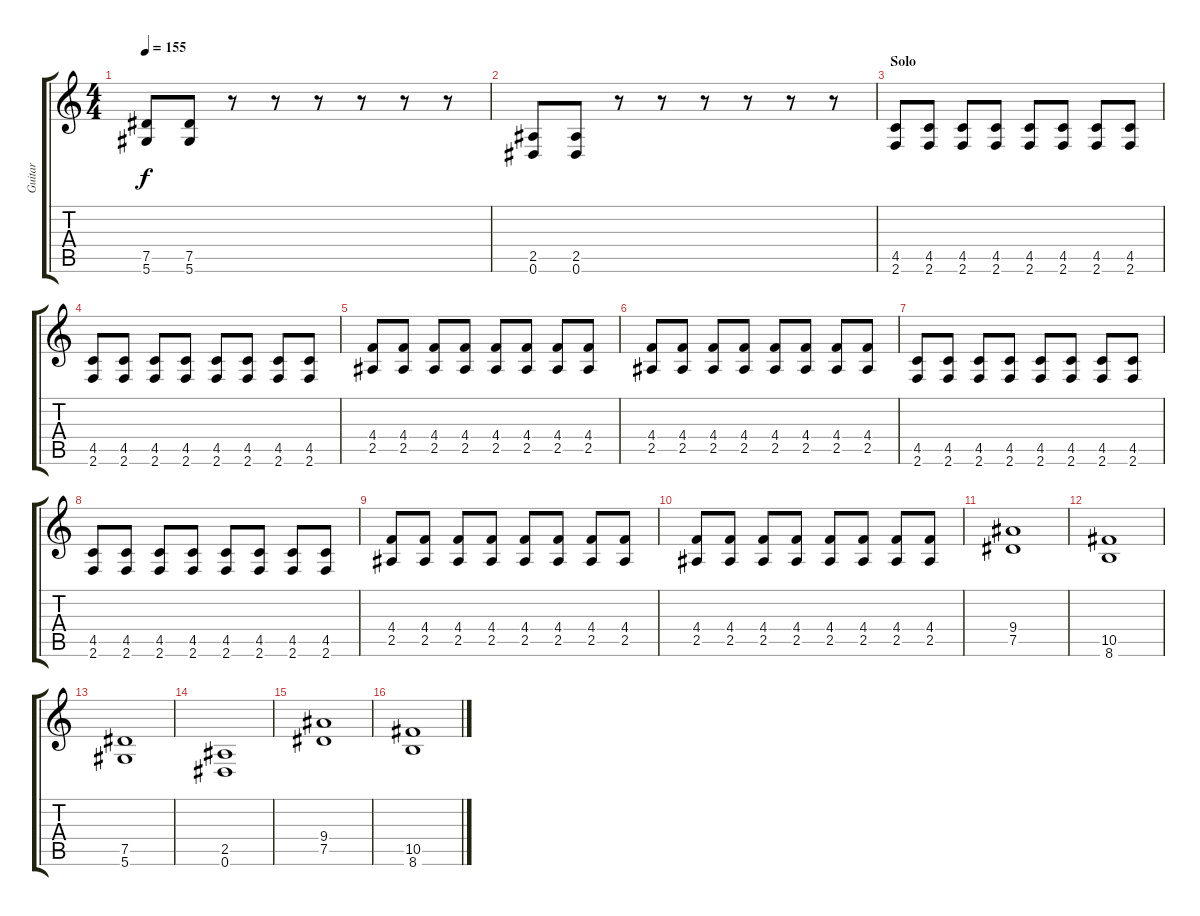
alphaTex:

\track ("Guitar" "Guitar") {instrument overdrivenguitar}
\staff {score tabs}
\tuning (Eb4 Bb3 Gb3 Db3 Ab2 Eb2) {hide}
\ts (4 4)
\tempo 155
\clef g2
\ks c
(7.5 5.6).8{dy f} (7.5 5.6).8 r.8 r.8 r.8 r.8 r.8 r.8 |
(2.5 0.6).8 (2.5 0.6).8 r.8 r.8 r.8 r.8 r.8 r.8 |
\section ("" "Solo")
(4.5 2.6).8 (4.5 2.6).8 (4.5 2.6).8 (4.5 2.6).8 (4.5 2.6).8 (4.5 2.6).8 (4.5 2.6).8 (4.5 2.6).8 |
(4.5 2.6).8 (4.5 2.6).8 (4.5 2.6).8 (4.5 2.6).8 (4.5 2.6).8 (4.5 2.6).8 (4.5 2.6).8 (4.5 2.6).8 |
(4.4 2.5).8 (4.4 2.5).8 (4.4 2.5).8 (4.4 2.5).8 (4.4 2.5).8 (4.4 2.5).8 (4.4 2.5).8 (4.4 2.5).8 |
(4.4 2.5).8 (4.4 2.5).8 (4.4 2.5).8 (4.4 2.5).8 (4.4 2.5).8 (4.4 2.5).8 (4.4 2.5).8 (4.4 2.5).8 |
(4.5 2.6).8 (4.5 2.6).8 (4.5 2.6).8 (4.5 2.6).8 (4.5 2.6).8 (4.5 2.6).8 (4.5 2.6).8 (4.5 2.6).8 |
(4.5 2.6).8 (4.5 2.6).8 (4.5 2.6).8 (4.5 2.6).8 (4.5 2.6).8 (4.5 2.6).8 (4.5 2.6).8 (4.5 2.6).8 |
(4.4 2.5).8 (4.4 2.5).8 (4.4 2.5).8 (4.4 2.5).8 (4.4 2.5).8 (4.4 2.5).8 (4.4 2.5).8 (4.4 2.5).8 |
(4.4 2.5).8 (4.4 2.5).8 (4.4 2.5).8 (4.4 2.5).8 (4.4 2.5).8 (4.4 2.5).8 (4.4 2.5).8 (4.4 2.5).8 |
(9.4 7.5).1 |
(10.5 8.6).1 |
(7.5 5.6).1 |
(2.5 0.6).1 |
(9.4 7.5).1 |
(10.5 8.6).1
